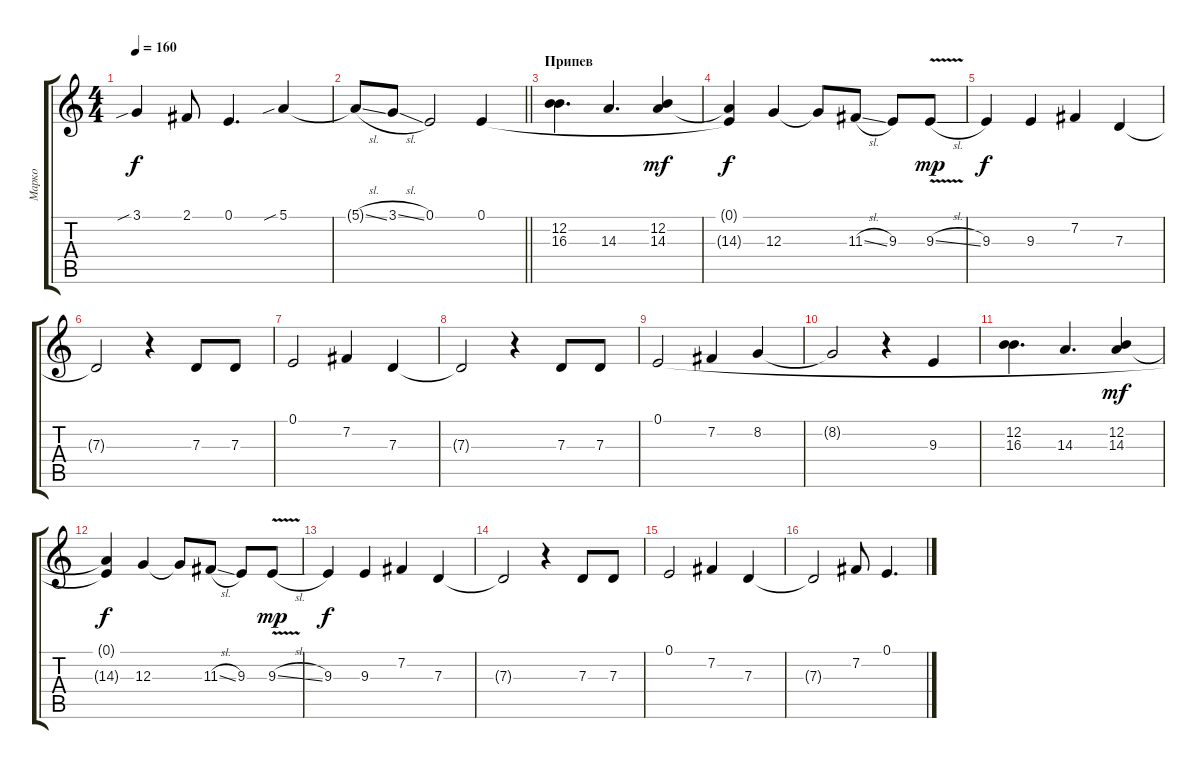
\track ("Марко" "Марко") {instrument bassoon}
\staff {score tabs}
\tuning (E4 B3 G3 D3 A2 E2) {hide}
\ts (4 4)
\tempo 160
\clef g2
\ks c
3.1{sib}.4{dy f} 2.1.8 0.1.4{d} 5.1{sib}.4 |
\barLineRight lightlight
5.1{sl t}.8 3.1{sl}.8 0.1.2 0.1.4{volume 16} |
\section ("" "Припев")
(12.2 16.3).4{d} 14.3.4{d} (12.2 14.3).4{dy mf} |
(0.1{t} 14.3{t}).4{dy f} 12.3.4 12.3{t}.8 11.3{sl}.8 9.3.8 9.3{v sl}.8{dy mp} |
9.3.4{dy f} 9.3.4 7.2.4 7.3.4 |
7.3{t}.2 r.4 7.3.8 7.3.8 |
0.1.2 7.2.4 7.3.4 |
7.3{t}.2 r.4 7.3.8 7.3.8 |
0.1.2 7.2.4 8.2.4 |
8.2{t}.2 r.4 9.3.4 |
(12.2 16.3).4{d} 14.3.4{d} (12.2 14.3).4{dy mf} |
(0.1{t} 14.3{t}).4{dy f} 12.3.4 12.3{t}.8 11.3{sl}.8 9.3.8 9.3{v sl}.8{dy mp} |
9.3.4{dy f} 9.3.4 7.2.4 7.3.4 |
7.3{t}.2 r.4 7.3.8 7.3.8 |
0.1.2 7.2.4 7.3.4 |
7.3{t}.2 7.2.8 0.1.4{d}
